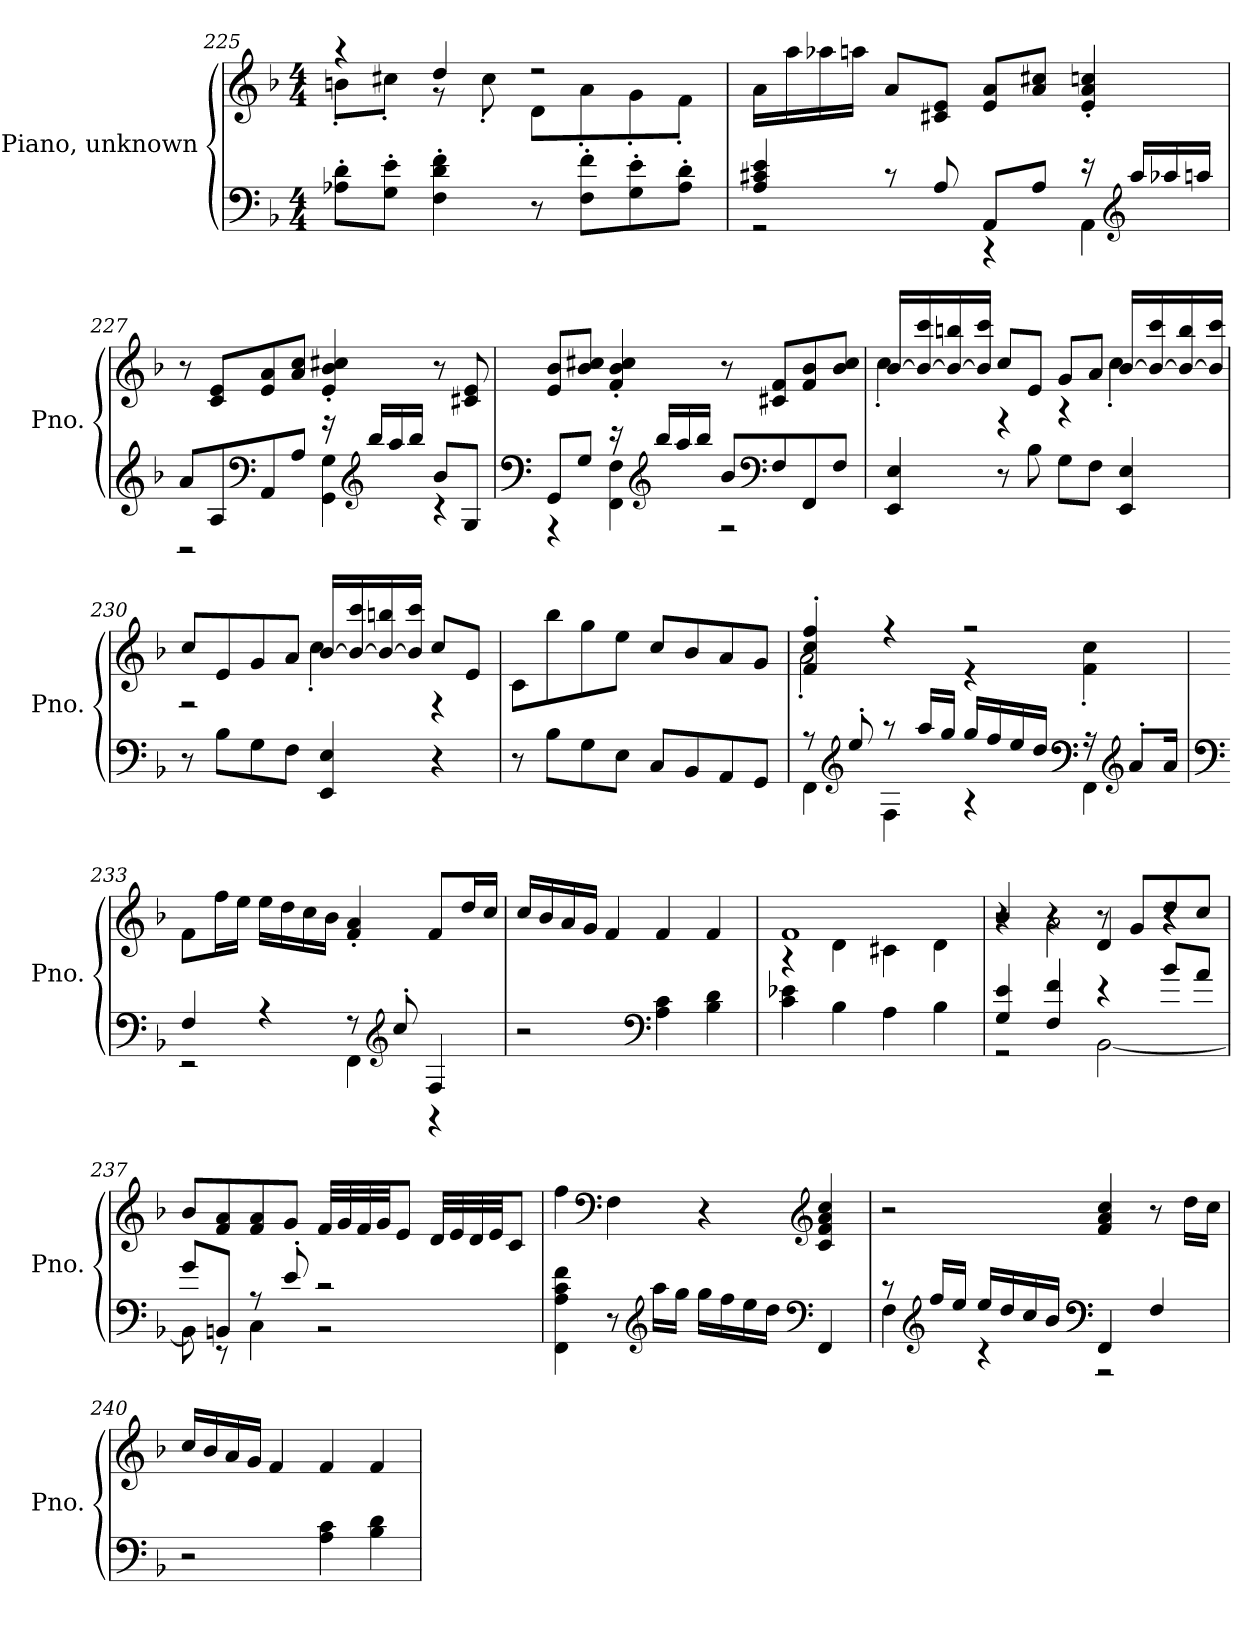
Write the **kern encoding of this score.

**kern	**kern
*part1	*part1
*staff2	*staff1
*I"Piano, unknown	*
*I'Pno.	*
*clefF4	*clefG2
*k[b-]	*k[b-]
*M4/4	*M4/4
=225	=225
*	*^
8A-X\' 8d\'L	4r	8bn'\L
8G\' 8e\'J	.	8cc#X'\J
4F\' 4d\' 4f\'	4dd/	8r
.	.	8cc#'\
8r	2r	8d\L
8F\' 8f\'L	.	8a'\
8G\' 8e\'	.	8g'\
8A-\' 8d\'J	.	8f'\J
*	*v	*v
=226	=226
*^	*
4A/ 4c#X/ 4e/	2r	16a\LL
.	.	16aa\
.	.	16aa-X\
.	.	16aan\JJ
8r	.	8a/L
8A/	.	8c#X/ 8e/J
8AA/L	4r	8e/ 8a/L
8A/J	.	8a/ 8cc#X/J
16r	4AA\	4e/' 4a/' 4ccn/'
*clefG2	*	*
16aa/LL	.	.
16aa-X/	.	.
16aan/JJ	.	.
!!LO:LB:g=z
=227	=227	=227
8a/L	2r	8r
8A/	.	8c/ 8e/L
*clefF4	*	*
8AA/	.	8e/ 8a/
8A/J	.	8a/ 8cc/J
16r	4GG\ 4G\	4e/' 4b-/' 4cc#X/'
*clefG2	*	*
16bb-/LL	.	.
16aa/	.	.
16bb-/JJ	.	.
8b-/L	4r	8r
8G/J	.	8c#X/ 8e/
=228	=228	=228
*clefF4	*	*
8GG/L	4r	8e/ 8b-/L
8G/J	.	8b-/ 8cc#X/J
16r	4FF\ 4F\	4f/' 4b-/' 4cc#/'
*clefG2	*	*
16bb-/LL	.	.
16aa/	.	.
16bb-/JJ	.	.
8b-/L	2r	8r
*clefF4	*	*
8F/	.	8c#X/ 8f/L
8FF/	.	8f/ 8b-/
8F/J	.	8b-/ 8cc#/J
*v	*v	*
!!LO:LB:g=z
=229	=229
*	*^
4EE/ 4E/	[16b-/LL	4cc'\
.	16b-/_ 16ccc/	.
.	16b-/_ 16bbn/	.
.	16b-/] 16ccc/JJ	.
8r	8cc/L	4r
8B-\	8e/J	.
8G\L	8g/L	4r
8F\J	8a/J	.
4EE/ 4E/	[16b-/LL	4cc'\
.	16b-/_ 16ccc/	.
.	16b-/_ 16bb/	.
.	16b-/] 16ccc/JJ	.
=230	=230	=230
8r	8cc/L	2r
8B-\L	8e/	.
8G\	8g/	.
8F\J	8a/J	.
4EE/ 4E/	[16b-/LL	4cc'\
.	16b-/_ 16ccc/	.
.	16b-/_ 16bbn/	.
.	16b-/] 16ccc/JJ	.
4r	8cc/L	4r
.	8e/J	.
*	*v	*v
=231	=231
8r	8c\L
8B-\L	8bb-\
8G\	8gg\
8E\J	8ee\J
8C/L	8cc/L
8BB-/	8b-/
8AA/	8a/
8GG/J	8g/J
!!LO:LB:g=z
=232	=232
*^	*^
8r	4FF\	4f/' 4cc/' 4ff/'	2a'\
*clefG2	*	*	*
8ee'/	.	.	.
8r	4F\	4r	.
16aa/LL	.	.	.
16gg/JJ	.	.	.
16gg/LL	4r	2r	4r
16ff/	.	.	.
16ee/	.	.	.
16dd/JJ	.	.	.
*clefF4	*	*	*
16r	4FF\	.	4f\' 4cc\'
*clefG2	*	*	*
8a'/L	.	.	.
16a/Jk	.	.	.
*	*	*v	*v
=233	=233	=233
*clefF4	*	*
4F/	2r	8f\L
.	.	16ff\L
.	.	16ee\JJ
4r	.	16ee\LL
.	.	16dd\
.	.	16cc\
.	.	16b-\JJ
8r	4FF\	4f/' 4a/'
*clefG2	*	*
8cc'/	.	.
4F/	4r	8f/L
.	.	16dd/L
.	.	16cc/JJ
*v	*v	*
=234	=234
2r	16cc/LL
.	16b-/
.	16a/
.	16g/JJ
.	4f/
*clefF4	*
4A\ 4c\	4f/
4B-\ 4d\	4f/
!!LO:LB:g=z
=235	=235
*	*^
4c\ 4e-X\	1f	4r
4B-\	.	4d\
4A\	.	4c#X\
4B-\	.	4d\
=236	=236	=236
*^	*	*^
4G/ 4e/	2r	4b-/	4r	2r
4F/ 4f/	.	4r	2a\	.
4r	[2BB-\	8r	.	4d/
.	.	8g/L	.	.
8b-/L	.	8dd/	4r	4r
8a/J	.	8cc/J	.	.
*	*	*v	*v	*v
=237	=237	=237
8g/L	8BB-\]	8b-/L
8BBn/J	8r	8f/ 8a/
8r	4C\	8f/ 8a/
8e'/	.	8g/J
2r	2r	32f/LLL
.	.	32g/
.	.	32f/
.	.	32g/JJ
.	.	8e/J
.	.	32d/LLL
.	.	32e/
.	.	32d/
.	.	32e/JJ
.	.	8c/J
*v	*v	*
=238	=238
4FF\ 4A\ 4c\ 4f\	4ff\
*	*clefF4
8r	4F\
*clefG2	*
16aa\LL	.
16gg\JJ	.
16gg\LL	4r
16ff\	.
16ee\	.
16dd\JJ	.
*clefF4	*clefG2
4FF/	4c/ 4f/ 4a/ 4cc/
!!LO:PB:g=z
=239	=239
*^	*
8r	4F\	2r
*clefG2	*	*
16ff/LL	.	.
16ee/JJ	.	.
16ee/LL	4r	.
16dd/	.	.
16cc/	.	.
16b-/JJ	.	.
*clefF4	*	*
4FF/	2r	4f/ 4a/ 4cc/
4F/	.	8r
.	.	16dd\LL
.	.	16cc\JJ
*v	*v	*
=240	=240
2r	16cc/LL
.	16b-/
.	16a/
.	16g/JJ
.	4f/
4A\ 4c\	4f/
4B-\ 4d\	4f/
=	=
*-	*-
